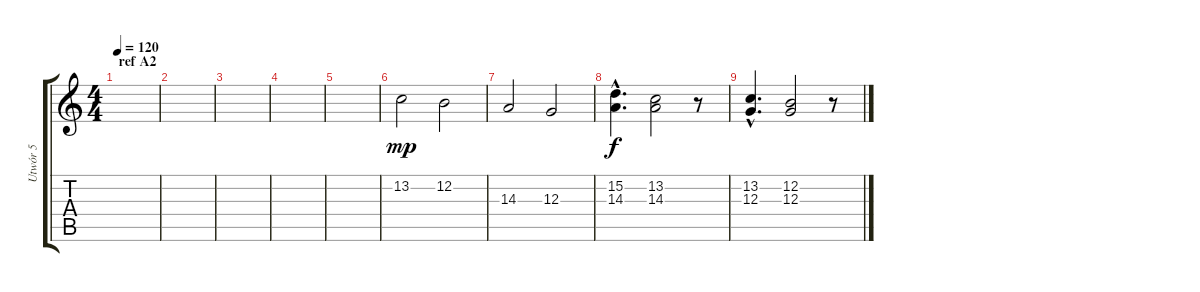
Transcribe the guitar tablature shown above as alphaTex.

\track ("Utwór 5" "Utwór 5") {instrument electricgrandpiano}
\staff {score tabs}
\tuning (E4 B3 G3 D3 A2 E2) {hide}
\ts (4 4)
\section ("" "ref A2")
\tempo 120
\clef g2
\ks c
|
|
|
|
|
13.2.2{dy mp} 12.2.2 |
14.3.2 12.3.2 |
(15.2{hac} 14.3{hac}).4{d dy f} (13.2 14.3).2 r.8 |
(13.2{hac} 12.3{hac}).4{d} (12.2 12.3).2 r.8
